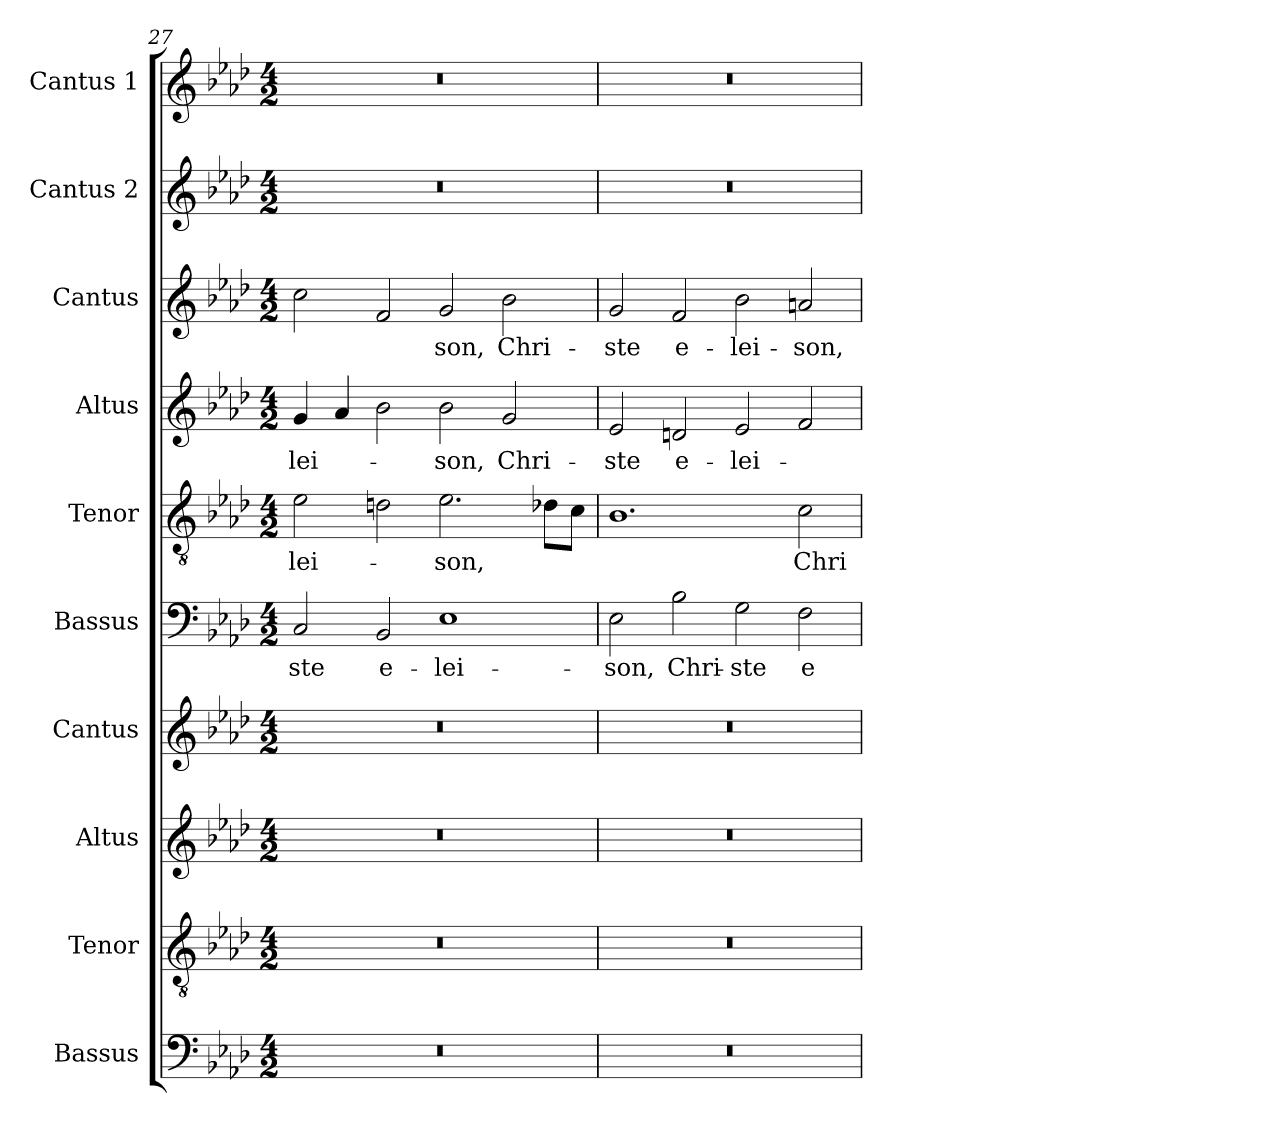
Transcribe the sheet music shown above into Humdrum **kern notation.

**kern	**kern	**kern	**kern	**kern	**text	**kern	**text	**kern	**text	**kern	**text	**kern	**kern
*part10	*part9	*part8	*part7	*part6	*part6	*part5	*part5	*part4	*part4	*part3	*part3	*part2	*part1
*staff10	*staff9	*staff8	*staff7	*staff6	*staff6	*staff5	*staff5	*staff4	*staff4	*staff3	*staff3	*staff2	*staff1
*I"Bassus	*I"Tenor	*I"Altus	*I"Cantus	*I"Bassus	*	*I"Tenor	*	*I"Altus	*	*I"Cantus	*	*I"Cantus 2	*I"Cantus 1
*	*	*	*	*	*	*	*	*	*	*	*	*I'Cant.	*I'Cant.
*clefF4	*clefGv2	*clefG2	*clefG2	*clefF4	*	*clefGv2	*	*clefG2	*	*clefG2	*	*clefG2	*clefG2
*	*ITrd7c12	*ITrd7c12	*	*	*	*ITrd7c12	*	*ITrd7c12	*	*	*	*	*
*k[b-e-a-d-]	*k[b-e-a-d-]	*k[b-e-a-d-]	*k[b-e-a-d-]	*k[b-e-a-d-]	*	*k[b-e-a-d-]	*	*k[b-e-a-d-]	*	*k[b-e-a-d-]	*	*k[b-e-a-d-]	*k[b-e-a-d-]
*A-:	*A-:	*A-:	*A-:	*A-:	*	*A-:	*	*A-:	*	*A-:	*	*A-:	*A-:
*M4/2	*M4/2	*M4/2	*M4/2	*M4/2	*	*M4/2	*	*M4/2	*	*M4/2	*	*M4/2	*M4/2
=27	=27	=27	=27	=27	=27	=27	=27	=27	=27	=27	=27	=27	=27
!LO:N:vis=1	!LO:N:vis=1	!LO:N:vis=1	!LO:N:vis=1	!	!	!	!	!	!	!	!	!	!
!	!	!	!	!	!LO:LY:b:color=#000000	!	!	!	!	!	!	!	!
!	!	!	!	!	!	!	!LO:LY:b:color=#000000	!	!	!	!	!	!
!	!	!	!	!	!	!	!	!	!LO:LY:b:color=#000000	!	!	!LO:N:vis=1	!LO:N:vis=1
0r	0r	0r	0r	2Ci/	-ste	2E-i\	-lei-	4Gi/	-lei-	2cci\	.	0r	0r
.	.	.	.	.	.	.	.	4A-i/	.	.	.	.	.
!	!	!	!	!	!LO:LY:b:color=#000000	!	!	!	!	!	!	!	!
.	.	.	.	2BB-i/	e-	2Dni\	.	2B-i\	.	2fi/	.	.	.
!	!	!	!	!	!LO:LY:b:color=#000000	!	!	!	!	!	!	!	!
!	!	!	!	!	!	!	!LO:LY:b:color=#000000	!	!	!	!	!	!
!	!	!	!	!	!	!	!	!	!LO:LY:b:color=#000000	!	!	!	!
!	!	!	!	!	!	!	!	!	!	!	!LO:LY:b:color=#000000	!	!
.	.	.	.	1E-i	-lei-	2.E-i\	-son,	2B-i\	-son,	2gi/	-son,	.	.
!	!	!	!	!	!	!	!	!	!LO:LY:b:color=#000000	!	!	!	!
!	!	!	!	!	!	!	!	!	!	!	!LO:LY:b:color=#000000	!	!
.	.	.	.	.	.	.	.	2Gi/	Chri-	2b-i\	Chri-	.	.
.	.	.	.	.	.	8D-Xi\L	.	.	.	.	.	.	.
.	.	.	.	.	.	8Ci\J	.	.	.	.	.	.	.
=28	=28	=28	=28	=28	=28	=28	=28	=28	=28	=28	=28	=28	=28
!LO:N:vis=1	!LO:N:vis=1	!LO:N:vis=1	!LO:N:vis=1	!	!	!	!	!	!	!	!	!	!
!	!	!	!	!	!LO:LY:b:color=#000000	!	!	!	!	!	!	!	!
!	!	!	!	!	!	!	!	!	!LO:LY:b:color=#000000	!	!	!	!
!	!	!	!	!	!	!	!	!	!	!	!LO:LY:b:color=#000000	!LO:N:vis=1	!LO:N:vis=1
0r	0r	0r	0r	2E-i\	-son,	1.BB-i	.	2E-i/	-ste	2gi/	-ste	0r	0r
!	!	!	!	!	!LO:LY:b:color=#000000	!	!	!	!	!	!	!	!
!	!	!	!	!	!	!	!	!	!LO:LY:b:color=#000000	!	!	!	!
!	!	!	!	!	!	!	!	!	!	!	!LO:LY:b:color=#000000	!	!
.	.	.	.	2B-i\	Chri-	.	.	2Dni/	e-	2fi/	e-	.	.
!	!	!	!	!	!LO:LY:b:color=#000000	!	!	!	!	!	!	!	!
!	!	!	!	!	!	!	!	!	!LO:LY:b:color=#000000	!	!	!	!
!	!	!	!	!	!	!	!	!	!	!	!LO:LY:b:color=#000000	!	!
.	.	.	.	2Gi\	-ste	.	.	2E-i/	-lei-	2b-i\	-lei-	.	.
!	!	!	!	!	!LO:LY:b:color=#000000	!	!	!	!	!	!	!	!
!	!	!	!	!	!	!	!LO:LY:b:color=#000000	!	!	!	!	!	!
!	!	!	!	!	!	!	!	!	!	!	!LO:LY:b:color=#000000	!	!
.	.	.	.	2Fi\	e-	2Ci\	Chri-	2Fi/	.	2ani/	-son,	.	.
=	=	=	=	=	=	=	=	=	=	=	=	=	=
*-	*-	*-	*-	*-	*-	*-	*-	*-	*-	*-	*-	*-	*-
